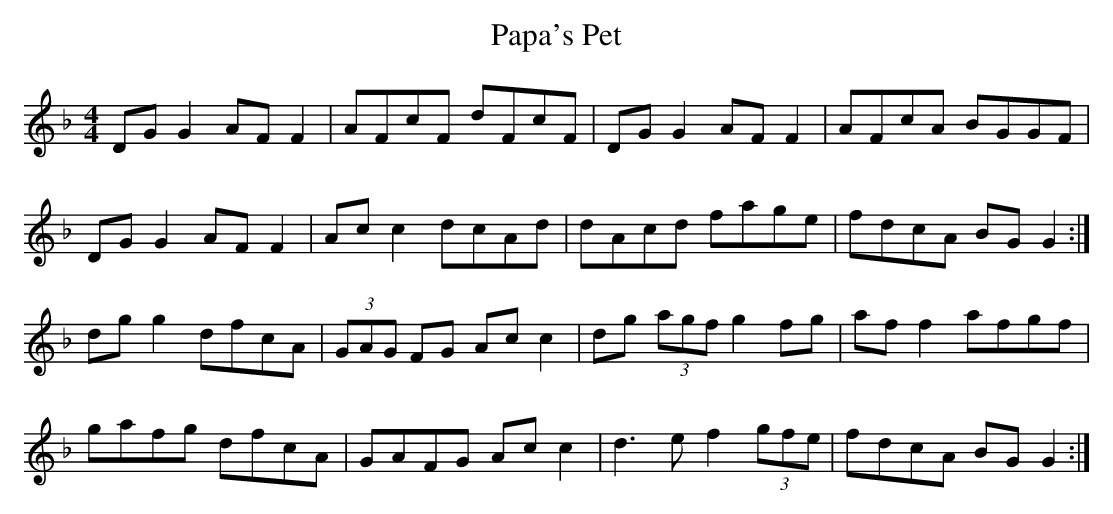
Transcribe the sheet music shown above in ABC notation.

X:1
T: Papa's Pet
M: 4/4
L: 1/8
K: Gdor
DG G2 AF F2 | AFcF dFcF | DG G2 AF F2 | AFcA BGGF |
DG G2 AF F2 | Ac c2 dcAd | dAcd fage | fdcA BG G2 :|
dg g2 dfcA | (3GAG FG Ac c2 | dg (3agf g2 fg | af f2 afgf |
gafg dfcA | GAFG Ac c2 | d3 e f2 (3gfe | fdcA BG G2 :|
